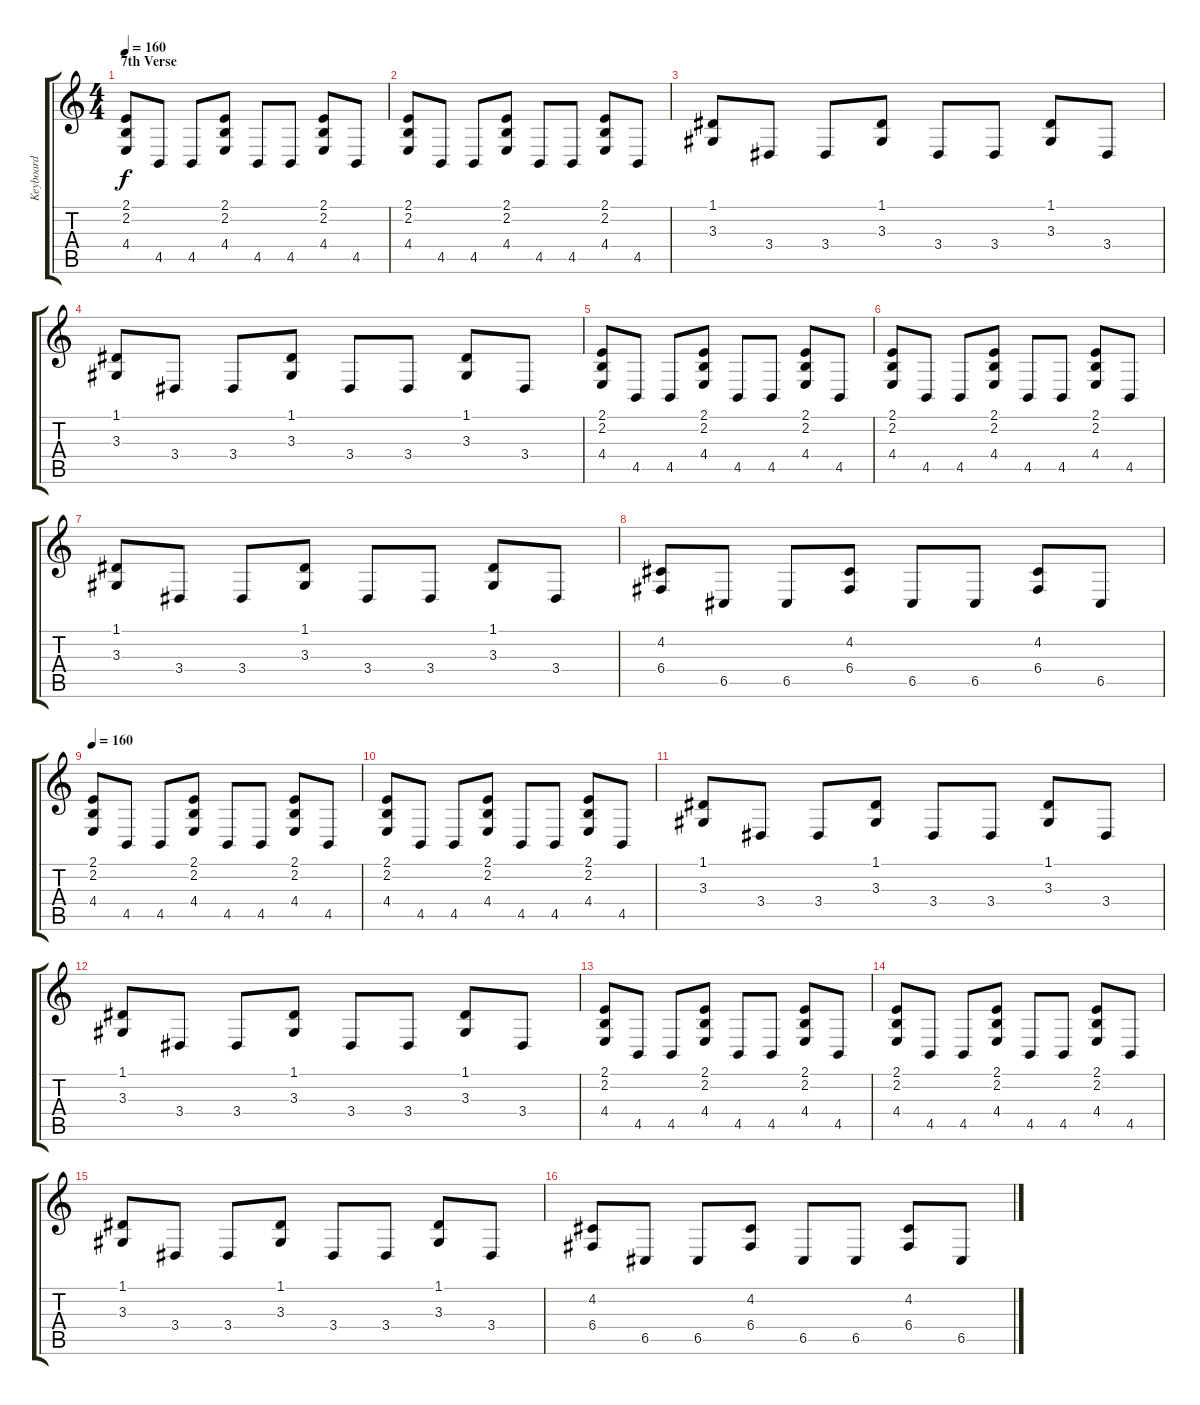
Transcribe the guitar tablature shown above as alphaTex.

\track ("Keyboard" "Keyboard") {instrument synthbrass1}
\staff {score tabs}
\tuning (D4 A3 F3 C3 G2 D2) {hide}
\ts (4 4)
\section ("" "7th Verse")
\tempo 160
\clef g2
\ks c
(2.1 2.2 4.4).8{dy f volume 14 instrument churchorgan} 4.5.8 4.5.8 (2.1 2.2 4.4).8 4.5.8 4.5.8 (2.1 2.2 4.4).8 4.5.8 |
(2.1 2.2 4.4).8 4.5.8 4.5.8 (2.1 2.2 4.4).8 4.5.8 4.5.8 (2.1 2.2 4.4).8 4.5.8 |
(1.1 3.3).8 3.4.8 3.4.8 (1.1 3.3).8 3.4.8 3.4.8 (1.1 3.3).8 3.4.8 |
(1.1 3.3).8 3.4.8 3.4.8 (1.1 3.3).8 3.4.8 3.4.8 (1.1 3.3).8 3.4.8 |
(2.1 2.2 4.4).8 4.5.8 4.5.8 (2.1 2.2 4.4).8 4.5.8 4.5.8 (2.1 2.2 4.4).8 4.5.8 |
(2.1 2.2 4.4).8 4.5.8 4.5.8 (2.1 2.2 4.4).8 4.5.8 4.5.8 (2.1 2.2 4.4).8 4.5.8 |
(1.1 3.3).8 3.4.8 3.4.8 (1.1 3.3).8 3.4.8 3.4.8 (1.1 3.3).8 3.4.8 |
(4.2 6.4).8 6.5.8 6.5.8 (4.2 6.4).8 6.5.8 6.5.8 (4.2 6.4).8 6.5.8 |
\tempo 160
(2.1 2.2 4.4).8{volume 14 instrument churchorgan} 4.5.8 4.5.8 (2.1 2.2 4.4).8 4.5.8 4.5.8 (2.1 2.2 4.4).8 4.5.8 |
(2.1 2.2 4.4).8 4.5.8 4.5.8 (2.1 2.2 4.4).8 4.5.8 4.5.8 (2.1 2.2 4.4).8 4.5.8 |
(1.1 3.3).8 3.4.8 3.4.8 (1.1 3.3).8 3.4.8 3.4.8 (1.1 3.3).8 3.4.8 |
(1.1 3.3).8 3.4.8 3.4.8 (1.1 3.3).8 3.4.8 3.4.8 (1.1 3.3).8 3.4.8 |
(2.1 2.2 4.4).8 4.5.8 4.5.8 (2.1 2.2 4.4).8 4.5.8 4.5.8 (2.1 2.2 4.4).8 4.5.8 |
(2.1 2.2 4.4).8 4.5.8 4.5.8 (2.1 2.2 4.4).8 4.5.8 4.5.8 (2.1 2.2 4.4).8 4.5.8 |
(1.1 3.3).8 3.4.8 3.4.8 (1.1 3.3).8 3.4.8 3.4.8 (1.1 3.3).8 3.4.8 |
(4.2 6.4).8 6.5.8 6.5.8 (4.2 6.4).8 6.5.8 6.5.8 (4.2 6.4).8 6.5.8
